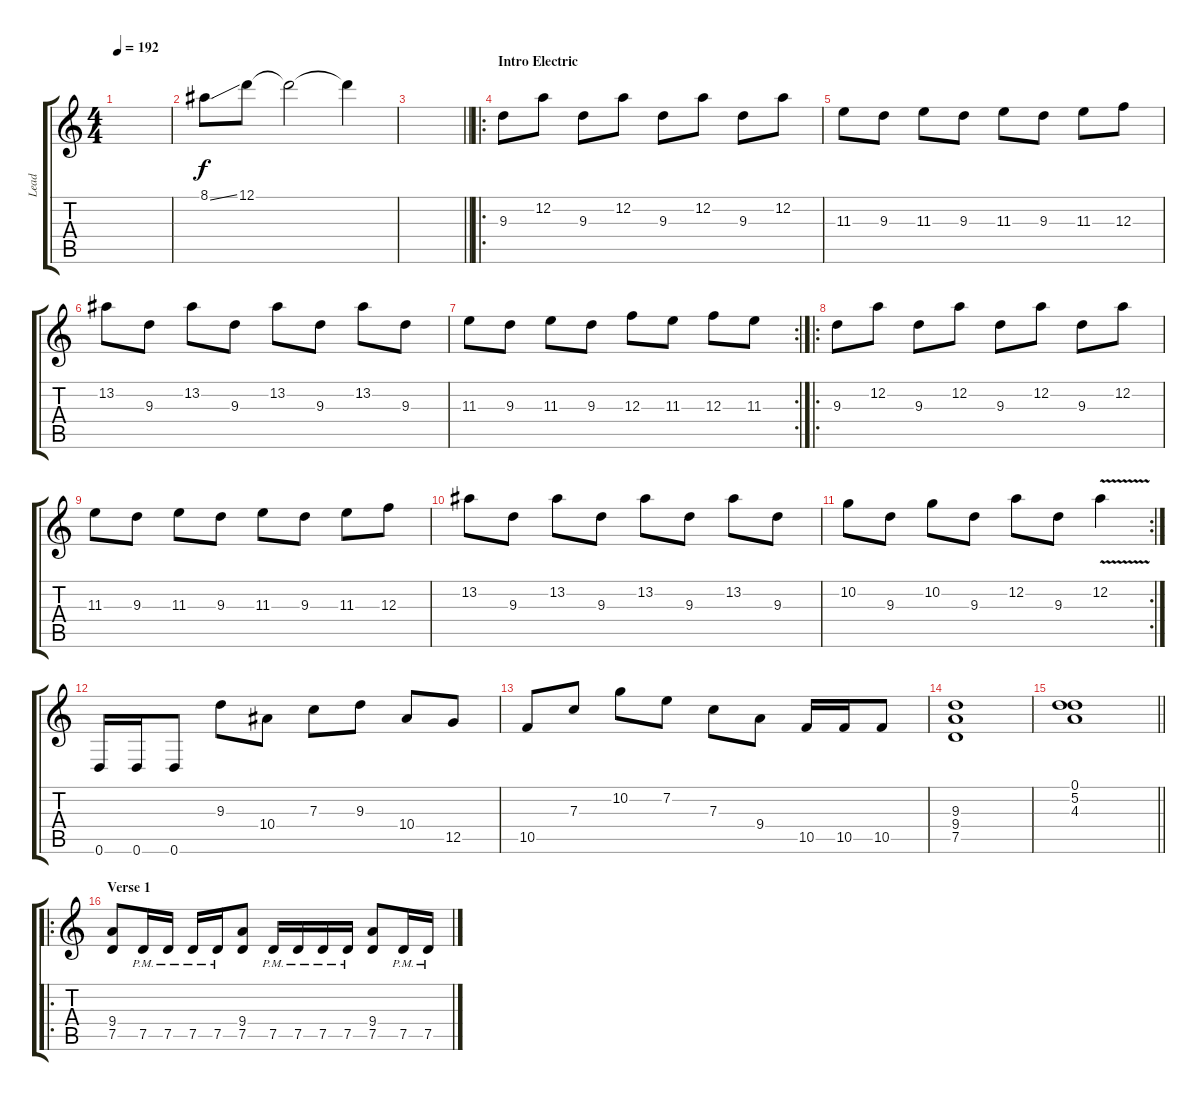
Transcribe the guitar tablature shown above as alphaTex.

\track ("Lead " "Lead ") {instrument acousticguitarsteel}
\staff {score tabs}
\tuning (D4 A3 F3 C3 G2 D2) {hide}
\ts (4 4)
\tempo 192
\clef g2
\ks c
|
8.1{ss}.8 12.1.8 12.1{t}.2 12.1{t}.4 |
\barLineRight lightlight
|
\ro
\section ("" "Intro Electric")
9.3.8{instrument overdrivenguitar} 12.2.8 9.3.8 12.2.8 9.3.8 12.2.8 9.3.8 12.2.8 |
11.3.8 9.3.8 11.3.8 9.3.8 11.3.8 9.3.8 11.3.8 12.3.8 |
13.2.8 9.3.8 13.2.8 9.3.8 13.2.8 9.3.8 13.2.8 9.3.8 |
\rc 2
11.3.8 9.3.8 11.3.8 9.3.8 12.3.8 11.3.8 12.3.8 11.3.8 |
\ro
9.3.8{instrument overdrivenguitar} 12.2.8 9.3.8 12.2.8 9.3.8 12.2.8 9.3.8 12.2.8 |
11.3.8 9.3.8 11.3.8 9.3.8 11.3.8 9.3.8 11.3.8 12.3.8 |
13.2.8 9.3.8 13.2.8 9.3.8 13.2.8 9.3.8 13.2.8 9.3.8 |
\rc 2
10.2.8 9.3.8 10.2.8 9.3.8 12.2.8 9.3.8 12.2{v}.4 |
0.6.16{instrument overdrivenguitar} 0.6.16 0.6.8 9.3.8 10.4.8 7.3.8 9.3.8 10.4.8 12.5.8 |
10.5.8 7.3.8 10.2.8 7.2.8 7.3.8 9.4.8 10.5.16 10.5.16 10.5.8 |
(9.3 9.4 7.5).1 |
\barLineRight lightlight
(0.1 5.2 4.3).1 |
\ro
\section ("" "Verse 1")
(9.4 7.5).8 7.5{pm}.16 7.5{pm}.16 7.5{pm}.16 7.5{pm}.16 (9.4 7.5).8 7.5{pm}.16 7.5{pm}.16 7.5{pm}.16 7.5{pm}.16 (9.4 7.5).8 7.5{pm}.16 7.5{pm}.16
